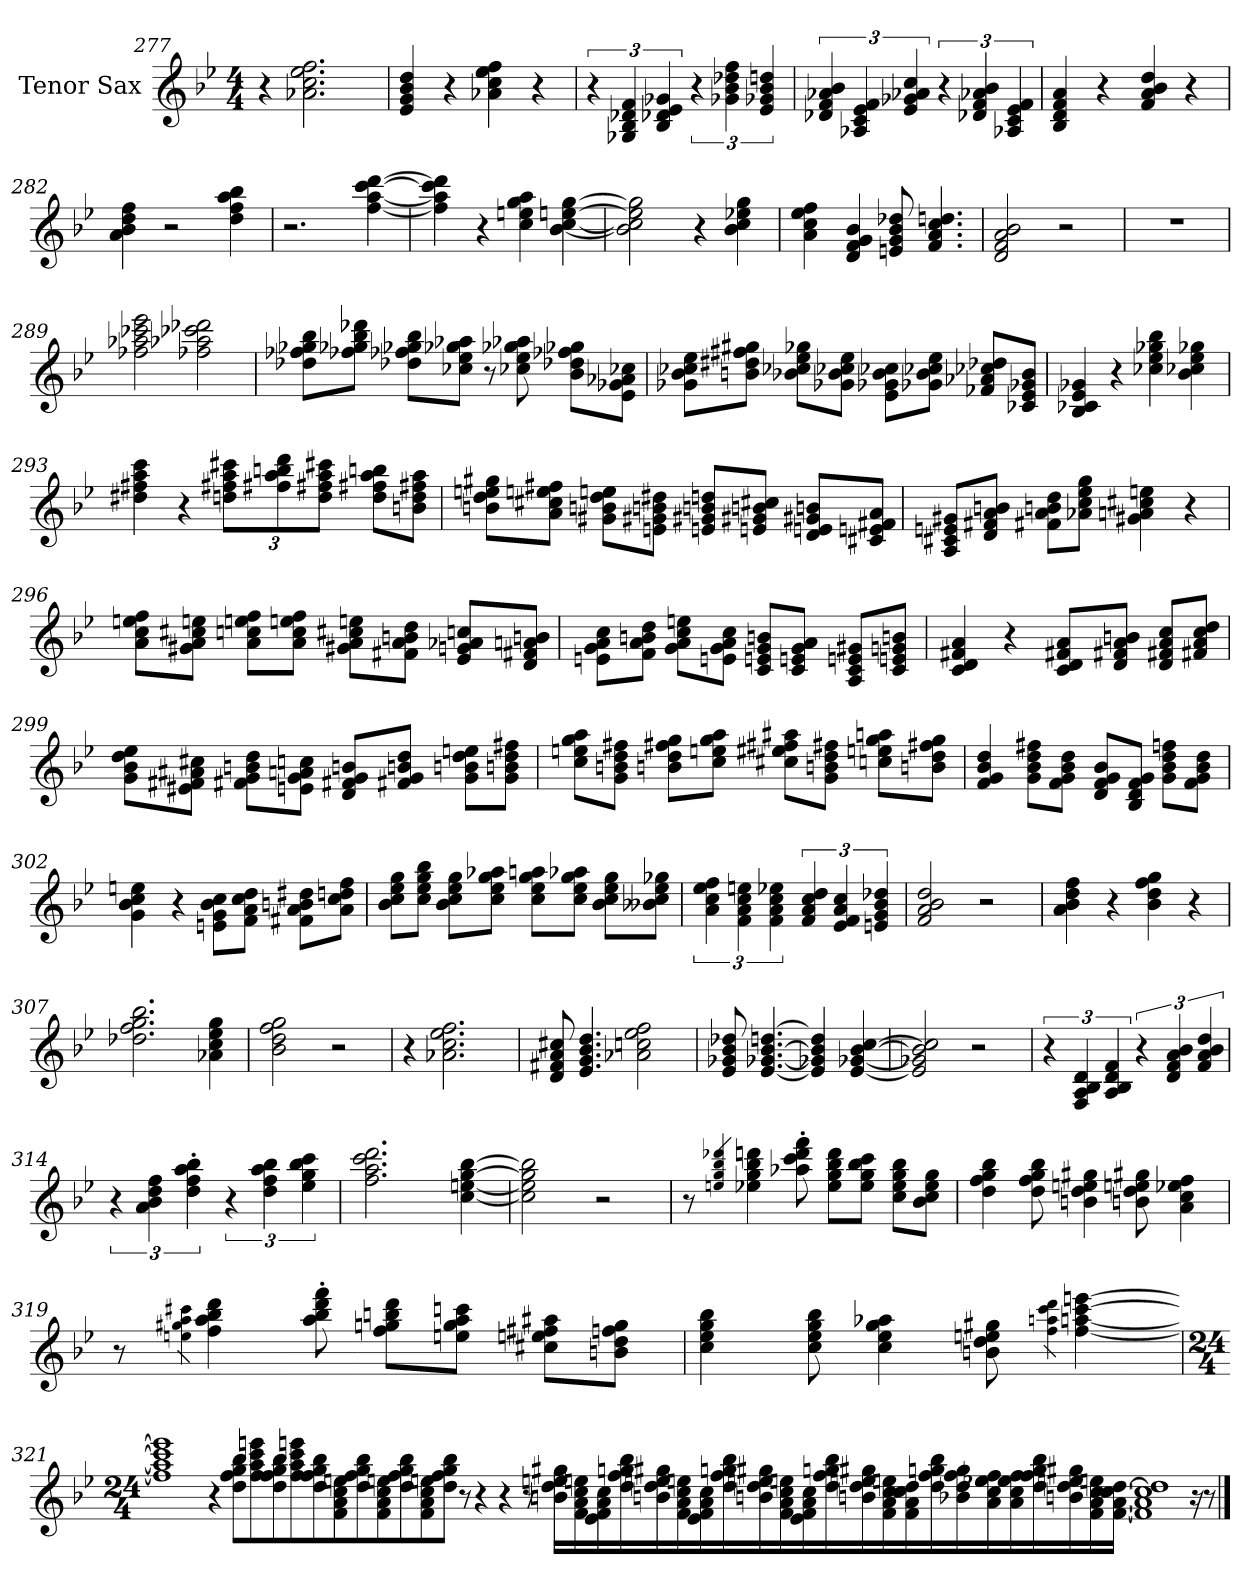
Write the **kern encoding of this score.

**kern
*part1
*staff1
*I"Tenor Sax
*I'T. Sx.
!!LO:LB:g=z
*clefG2
*ITrd8c14
*k[b-e-]
*B-:
*M4/4
=277
4r
2.A-X 2.c 2.e- 2.f
=278
4E- 4G 4B- 4d
4r
4A-X 4c 4e- 4f
4r
=279
6r
6GG-X 6BB- 6D-X 6F
6BB- 6D-X 6E- 6G-X
6r
6G-X 6B- 6d-X 6f
6E- 6G-X 6B- 6d
=280
6D-X 6F 6A-X 6B-
6AA-X 6C 6E- 6F
6E- 6G-X 6A-X 6c
6r
6D-X 6F 6A-X 6B-
6AA-X 6C 6E- 6F
!!LO:LB:g=z
=281
4BB- 4D 4F 4A
4r
4F 4A 4B- 4d
4r
=282
4A 4B- 4d 4f
2r
4d 4f 4a 4b-
=283
2.r
[4f [4a [4cc [4dd
=284
4f] 4a] 4cc] 4dd]
4r
4c 4en 4g 4a
[4B- [4c [4en [4g
!!LO:LB:g=z
=285
2B-] 2c] 2en] 2g]
4r
4B- 4c 4e- 4g
=286
4A 4c 4e- 4f
4D 4F 4G 4B-
8En 8G 8B- 8d-X
4.F 4.A 4.c 4.d
=287
2D 2F 2A 2B-
2r
=288
1r
!!LO:LB:g=z
=289
2f-X 2a-X 2cc-X 2ee-
2f-X 2a-X 2cc-X 2dd-X
=290
8d-X\ 8f-X\ 8g-X\ 8b-\L
8f-X\ 8g-X\ 8b-\ 8dd-X\J
8d-X\ 8f-X\ 8g-X\ 8b-\L
8c-X\ 8e-\ 8g-X\ 8a-X\J
8r
8c-X 8e- 8g-X 8a-X
8B-\ 8d-X\ 8f-X\ 8g-X\L
8E-\ 8G-X\ 8A-X\ 8c-X\J
=291
8G-X\ 8B-\ 8c-X\ 8e-\L
8Bn\ 8d#X\ 8f#X\ 8g#X\J
8B-\ 8c-X\ 8e-\ 8g-X\L
8G-X\ 8B-\ 8c-X\ 8e-\J
8E-\ 8G-X\ 8B-\ 8c-X\L
8G-X\ 8B-\ 8c-X\ 8e-\J
8F-X/ 8A-X/ 8c-X/ 8d-X/L
8C-X/ 8E-/ 8G-X/ 8B-/J
=292
4BB- 4C-X 4E- 4G-X
4r
4c-X 4e- 4g-X 4b-
4B- 4c-X 4e- 4g-X
!!LO:LB:g=z
=293
4cc\ 4a\ 4f#X\ 4d#X\
4r
12d\ 12f#X\ 12a\ 12cc#X\L
12f#X\ 12a\ 12bn\ 12dd\
12d\ 12f#X\ 12a\ 12cc#X\J
8d\ 8f#X\ 8a\ 8bn\L
8Bn\ 8d\ 8f#X\ 8a\J
=294
8Bn\ 8d\ 8en\ 8g#X\L
8A\ 8c#X\ 8en\ 8f#X\J
8G#X\ 8Bn\ 8d\ 8en\L
8En\ 8G#X\ 8Bn\ 8d#X\J
8En/ 8G#X/ 8Bn/ 8d/L
8En/ 8G#X/ 8Bn/ 8c#X/J
8D/ 8En/ 8G#X/ 8Bn/L
8C#X/ 8En/ 8F#X/ 8A/J
=295
8AA/ 8C#X/ 8En/ 8G#X/L
8D/ 8F#X/ 8A/ 8Bn/J
8F#X\ 8A\ 8Bn\ 8d\L
8A-X\ 8c\ 8e-\ 8g\J
4G#X 4A 4c#X 4en
4r
=296
8A\ 8c\ 8en\ 8f\L
8G#X\ 8A\ 8c#X\ 8en\J
8A\ 8c\ 8en\ 8f\L
8A\ 8c\ 8en\ 8f\J
8G#X\ 8A\ 8c#X\ 8en\L
8F#X\ 8A\ 8Bn\ 8d\J
8E-/ 8G/ 8A-X/ 8c/L
8D/ 8F#X/ 8A/ 8Bn/J
!!LO:LB:g=z
=297
8En\ 8G\ 8A\ 8c\L
8F\ 8A\ 8Bn\ 8d\J
8G\ 8A\ 8c\ 8en\L
8En\ 8G\ 8A\ 8c\J
8C/ 8En/ 8G/ 8Bn/L
8C/ 8En/ 8G/ 8A/J
8AA/ 8C/ 8En/ 8G#X/L
8C/ 8En/ 8G/ 8Bn/J
=298
4C 4D 4F#X 4A
4r
8C/ 8D/ 8F#X/ 8A/L
8D/ 8F#X/ 8A/ 8Bn/J
8D/ 8F#X/ 8A/ 8c/L
8F#X/ 8A/ 8c/ 8d/J
=299
8G\ 8B-\ 8d\ 8e-\L
8E#X\ 8F#X\ 8A#X\ 8c#X\J
8F#X\ 8G\ 8Bn\ 8d\L
8En\ 8G\ 8A\ 8c\J
8D/ 8F#X/ 8G/ 8Bn/L
8F#X/ 8G/ 8Bn/ 8d/J
8G\ 8Bn\ 8d\ 8en\L
8G\ 8Bn\ 8d\ 8f#X\J
=300
8c\ 8en\ 8g\ 8a\L
8G\ 8Bn\ 8d\ 8f#X\J
8Bn\ 8d\ 8f#X\ 8g\L
8c\ 8en\ 8g\ 8a\J
8c#X\ 8e#X\ 8f#X\ 8a#X\L
8G\ 8Bn\ 8d\ 8f#X\J
8c\ 8en\ 8g\ 8a\L
8Bn\ 8d\ 8f#X\ 8g\J
!!LO:PB:g=z
=301
4F 4G 4B- 4d
8G\ 8B-\ 8d\ 8f#X\L
8F\ 8G\ 8B-\ 8d\J
8D/ 8F/ 8G/ 8B-/L
8BB-/ 8D/ 8F/ 8G/J
8G\ 8B-\ 8d\ 8f\L
8F\ 8G\ 8B-\ 8d\J
=302
4G 4B- 4c 4en
4r
8En\ 8G\ 8B-\ 8c\L
8F\ 8A\ 8c\ 8d\J
8F#X\ 8A\ 8Bn\ 8d#X\L
8A\ 8c\ 8d\ 8f\J
=303
8B-\ 8c\ 8e-\ 8g\L
8c\ 8e-\ 8g\ 8b-\J
8B-\ 8c\ 8e-\ 8g\L
8c\ 8e-\ 8g\ 8a-X\J
8c\ 8e-\ 8g\ 8a\L
8c\ 8e-\ 8g\ 8a-X\J
8B-\ 8c\ 8e-\ 8g\L
8B--X\ 8c\ 8e-\ 8g-X\J
=304
6A 6c 6e- 6f
6F 6A 6c 6en
6F 6A 6c 6e-
6F 6A 6c 6d
6E- 6F 6A 6c
6En 6G 6B- 6d-X
!!LO:LB:g=z
=305
2F 2A 2B- 2d
2r
=306
4A 4B- 4d 4f
4r
4B- 4d 4f 4g
4r
=307
2.d-X 2.f 2.g 2.b-
4A-X 4c 4e- 4g
=308
2B- 2d 2f 2g
2r
!!LO:LB:g=z
=309
4r
2.A-X 2.c 2.e- 2.f
=310
8D 8F#X 8A 8c#X
4.E- 4.G 4.B- 4.d
2A-X 2c 2e- 2f
=311
8E- 8G-X 8B- 8d-X
[4.E- [4.G-X [4.B- [4.d
4E-] 4G-X] 4B-] 4d]
[4E- [4G-X [4B- [4c
=312
2E-] 2G-X] 2B-] 2c]
2r
!!LO:LB:g=z
=313
6r
6FF 6AA 6BB- 6D
6AA 6BB- 6D 6F
6r
6D 6F 6A 6B-
6F 6A 6B- 6d
=314
6r
6A 6B- 6d 6f
6d'> 6f'> 6a'> 6b-'>
6r
6d 6f 6a 6b-
6e- 6g 6b- 6cc
=315
2.f 2.a 2.cc 2.dd
[4c [4en [4g [4b-
=316
2c] 2en] 2g] 2b-]
2r
!!LO:LB:g=z
=317
8r
4qdd-X/ 4qb-/ 4qg/ 4qen/
4e- 4g 4b- 4dd
8a-X'> 8cc'> 8dd'> 8ff'>
8e-\ 8g\ 8b-\ 8dd\L
8e-\ 8g\ 8b-\ 8cc\J
8c\ 8e-\ 8g\ 8b-\L
8B-\ 8c\ 8e-\ 8g\J
=318
4d 4f 4g 4b-
8d 8f 8g 8b-
4Bn 4d 4en 4g#X
8Bn 8d 8en 8g#X
4A 4c 4e- 4f
=319
8r
4qen 4qg#X 4qa 4qcc#X
4f 4a 4b- 4dd
8a'> 8b-'> 8dd'> 8ff'>
8f\ 8g\ 8bn\ 8dd\L
8en\ 8g\ 8a\ 8cc\J
8c#X\ 8en\ 8f#X\ 8a#X\L
8Bn\ 8d\ 8f\ 8g\J
=320
4c 4e- 4g 4b-
8c 8e- 8g 8b-
4c 4e- 4g 4a-X
8Bn 8d 8en 8g#X
4qf 4qa 4qcc 4qdd
[4f [4a [4cc [4een
!!LO:LB:g=z
=321
*M24/4
1f] 1a] 1cc] 1een]
4r
8d\ 8f\ 8g\ 8b-\L
8f\ 8a\ 8cc\ 8een\
8d\ 8f\ 8g\ 8b-\
8f\ 8a\ 8cc\ 8een\
8d\ 8f\ 8g\ 8b-\
8F\ 8A\ 8c\ 8en\
8d\ 8f\ 8g\ 8b-\
8F\ 8A\ 8c\ 8en\
8d\ 8f\ 8g\ 8b-\
8F\ 8A\ 8c\ 8en\
8d\ 8f\ 8g\ 8b-\J
8rt
4r
4r
8r
16Bn\ 16d\ 16en\ 16g#X\LL
16F\ 16A\ 16c\ 16en\
16E-\ 16F\ 16A\ 16c\
16d\ 16f\ 16g\ 16b-\
16Bn\ 16d\ 16en\ 16g#X\
16F\ 16A\ 16c\ 16en\
16E-\ 16F\ 16A\ 16c\
16d\ 16f\ 16g\ 16b-\
16Bn\ 16d\ 16en\ 16g#X\
16F\ 16A\ 16c\ 16en\
16E-\ 16F\ 16A\ 16c\
16d\ 16f\ 16g\ 16b-\
16Bn\ 16d\ 16en\ 16g#X\
16F\ 16A\ 16c\ 16en\
16F\ 16A\ 16c\ 16d\
16d\ 16f\ 16g\ 16b-\
16B-\ 16d\ 16f\ 16g\
16A\ 16c\ 16e-\ 16f\
16A\ 16c\ 16e-\ 16f\
16d\ 16f\ 16g\ 16b-\
16Bn\ 16d\ 16en\ 16g#X\
16F\ 16A\ 16c\ 16en\
[16F\ [16A\ [16c\ [16d\JJ
1F] 1A] 1c] 1d]
16r
8r
==
*-
